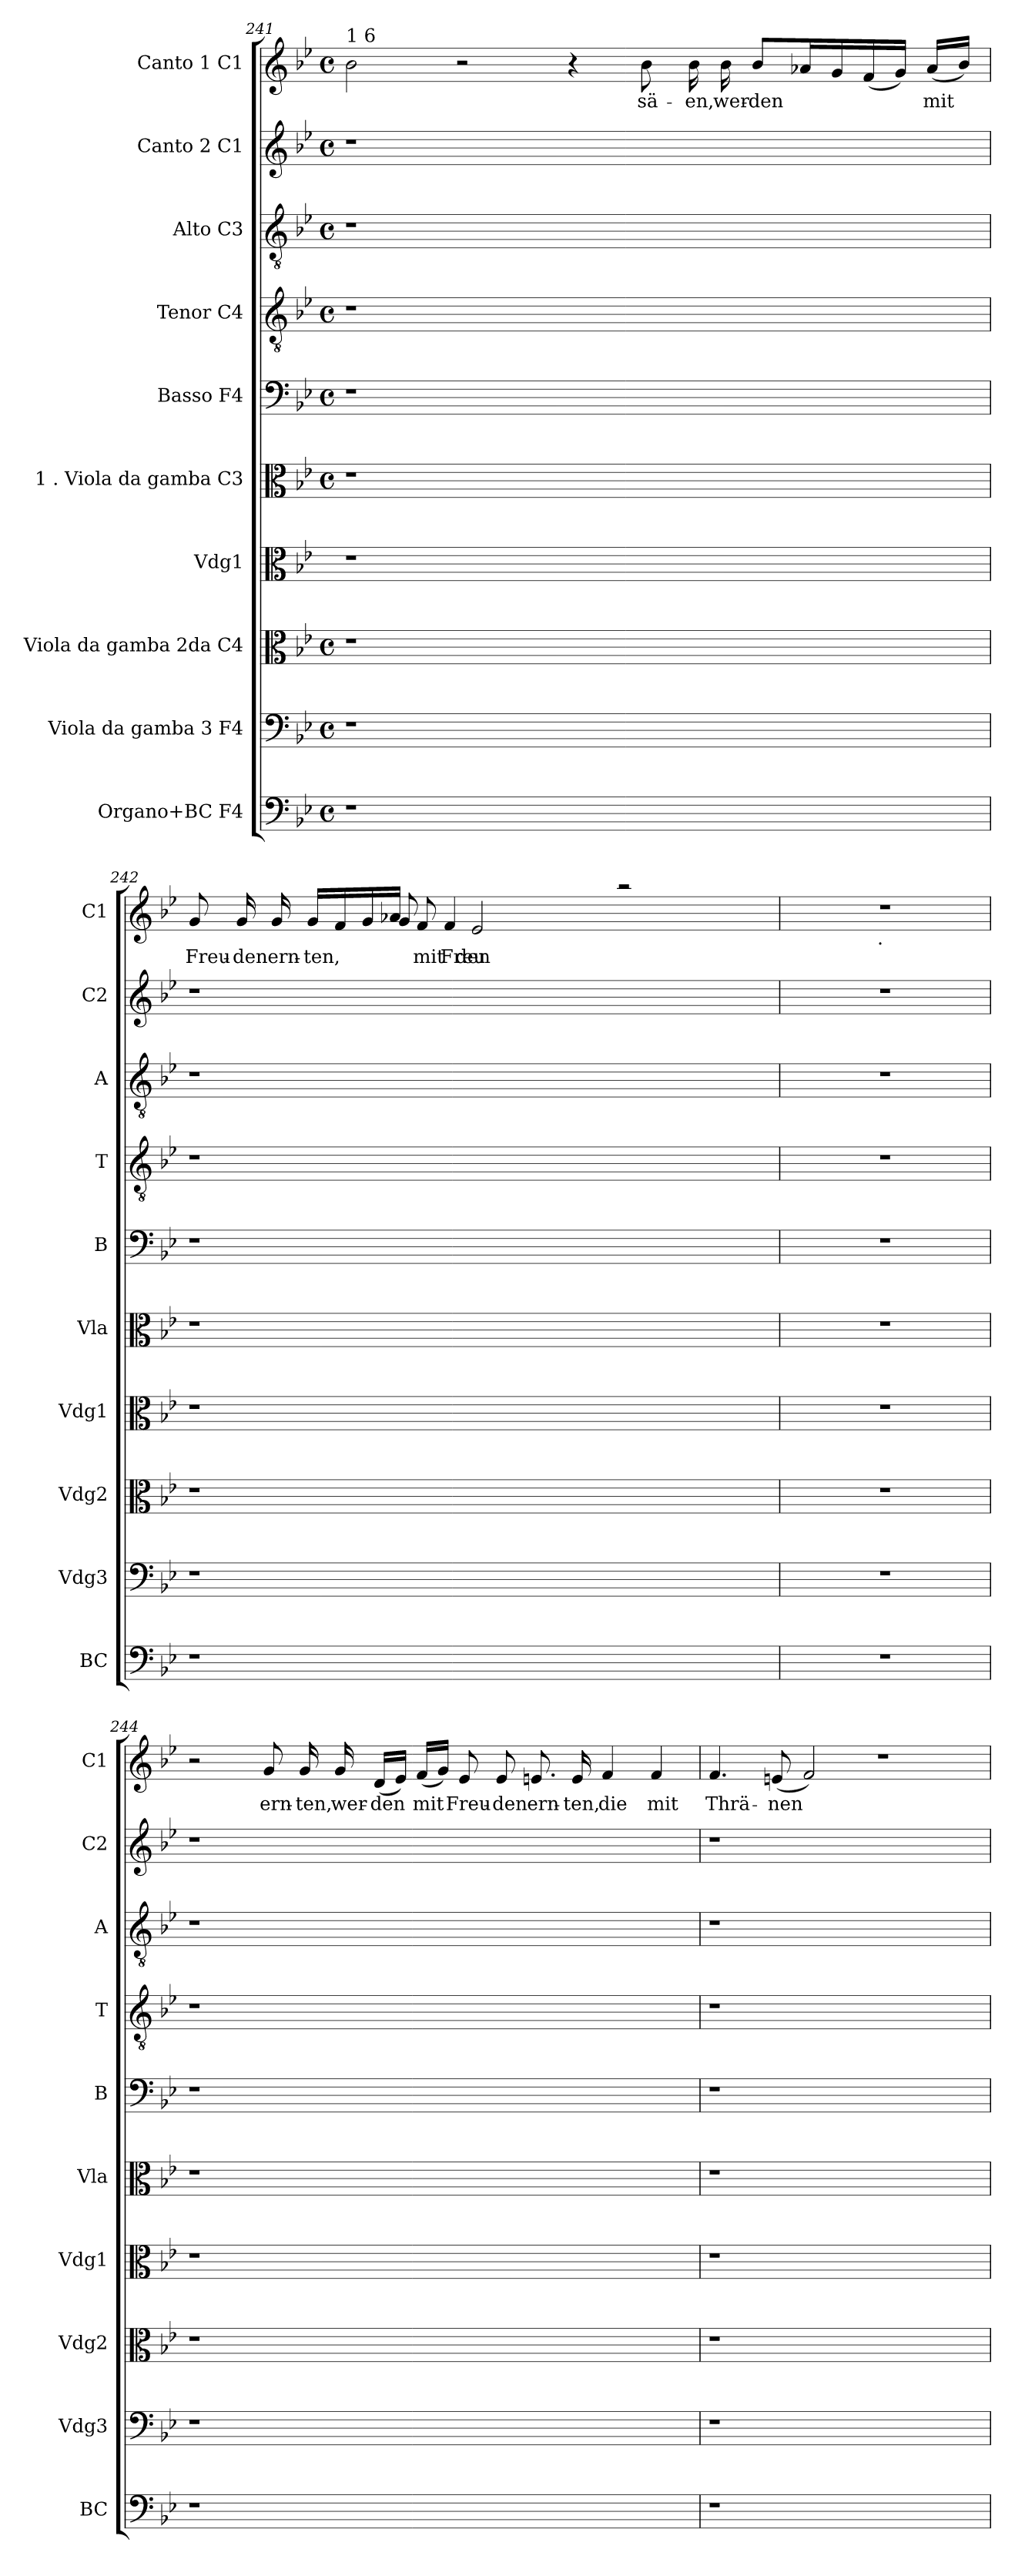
**kern	**kern	**kern	**kern	**kern	**kern	**kern	**kern	**kern	**kern	**text
*part10	*part9	*part8	*part7	*part6	*part5	*part4	*part3	*part2	*part1	*part1
*staff10	*staff9	*staff8	*staff7	*staff6	*staff5	*staff4	*staff3	*staff2	*staff1	*staff1
*I"Organo+BC F4	*I"Viola da gamba 3 F4	*I"Viola da gamba 2da C4	*I"Vdg1	*I"1 . Viola da gamba C3	*I"Basso F4	*I"Tenor C4	*I"Alto C3	*I"Canto 2 C1	*I"Canto 1 C1	*
*I'BC	*I'Vdg3	*I'Vdg2	*I'Vdg1	*I'Vla	*I'B	*I'T	*I'A	*I'C2	*I'C1	*
!!LO:LB:g=z
*clefF4	*clefF4	*clefC3	*clefC3	*clefC3	*clefF4	*clefGv2	*clefGv2	*clefG2	*clefG2	*
*k[b-e-]	*k[b-e-]	*k[b-e-]	*k[b-e-]	*k[b-e-]	*k[b-e-]	*k[b-e-]	*k[b-e-]	*k[b-e-]	*k[b-e-]	*
*B-:	*B-:	*B-:	*B-:	*B-:	*B-:	*B-:	*B-:	*B-:	*B-:	*
*M4/4	*M4/4	*M4/4	*	*M4/4	*M4/4	*M4/4	*M4/4	*M4/4	*M4/4	*
*met(c)	*met(c)	*met(c)	*	*met(c)	*met(c)	*met(c)	*met(c)	*met(c)	*met(c)	*
=241	=241	=241	=241	=241	=241	=241	=241	=241	=241	=241
!	!	!	!	!	!	!	!	!	!LO:TX:a:t=1 6	!
1r	1r	1r	1r	1r	1r	1r	1r	1r	2b-\	.
.	.	.	.	.	.	.	.	.	2r	.
1ryy	1ryy	1ryy	1ryy	1ryy	1ryy	1ryy	1ryy	1ryy	4r	.
!	!	!	!	!	!	!	!	!	!	!LO:LY:b
.	.	.	.	.	.	.	.	.	8b-\	sä-
!	!	!	!	!	!	!	!	!	!	!LO:LY:b
.	.	.	.	.	.	.	.	.	16b-\	-en,
!	!	!	!	!	!	!	!	!	!	!LO:LY:b
.	.	.	.	.	.	.	.	.	16b-\	wer-
!	!	!	!	!	!	!	!	!	!	!LO:LY:b
.	.	.	.	.	.	.	.	.	8b-/L	-den
.	.	.	.	.	.	.	.	.	16a-X/L	.
.	.	.	.	.	.	.	.	.	16g/	.
.	.	.	.	.	.	.	.	.	(<16f/	.
.	.	.	.	.	.	.	.	.	16g/JJ)	.
!	!	!	!	!	!	!	!	!	!	!LO:LY:b
.	.	.	.	.	.	.	.	.	(<16a-/LL	mit
.	.	.	.	.	.	.	.	.	16b-/JJ)	.
=242	=242	=242	=242	=242	=242	=242	=242	=242	=242	=242
!	!	!	!	!	!	!	!	!	!	!LO:LY:b
*	*	*	*	*	*	*	*	*	*^	*
1r	1r	1r	1r	1r	1r	1r	1r	1r	8g/	4..ryy	Freu-
!	!	!	!	!	!	!	!	!	!	!	!LO:LY:b
.	.	.	.	.	.	.	.	.	16g/	.	-den
!	!	!	!	!	!	!	!	!	!	!	!LO:LY:b
.	.	.	.	.	.	.	.	.	16g/	.	ern-
!	!	!	!	!	!	!	!	!	!	!	!LO:LY:b
.	.	.	.	.	.	.	.	.	16g/LL	.	-ten,
.	.	.	.	.	.	.	.	.	16f/	.	.
.	.	.	.	.	.	.	.	.	16g/	.	.
.	.	.	.	.	.	.	.	.	16a-X/JJ	8g/	.
!	!	!	!	!	!	!	!	!	!	!	!LO:LY:b
.	.	.	.	.	.	.	.	.	8f/	.	mit
!	!	!	!	!	!	!	!	!	!	!	!LO:LY:b
.	.	.	.	.	.	.	.	.	.	4f/	Freu-
!	!	!	!	!	!	!	!	!	!	!	!LO:LY:b
.	.	.	.	.	.	.	.	.	2e-/	.	den
.	.	.	.	.	.	.	.	.	.	2ryy	.
2ryy	2ryy	2ryy	2ryy	2ryy	2ryy	2ryy	2ryy	2ryy	.	.	.
.	.	.	.	.	.	.	.	.	2raa	.	.
.	.	.	.	.	.	.	.	.	.	4ryy	.
8ryy	8ryy	8ryy	8ryy	8ryy	8ryy	8ryy	8ryy	8ryy	.	.	.
.	.	.	.	.	.	.	.	.	.	16ryy	.
=243	=243	=243	=243	=243	=243	=243	=243	=243	=243	=243	=243
1r	1r	1r	1r	1r	1r	1r	1r	1r	1r	4...ryy	.
!	!	!	!	!	!	!	!	!	!	!LO:TX:b:t=.	!
.	.	.	.	.	.	.	.	.	.	2ryy	.
.	.	.	.	.	.	.	.	.	.	32ryy	.
!!LO:LB:g=z
=244	=244	=244	=244	=244	=244	=244	=244	=244	=244	=244	=244
!	!	!	!	!	!	!	!	!	!LO:TX:a:t=1 9	!	!
*	*	*	*	*	*	*	*	*	*v	*v	*
1r	1r	1r	1r	1r	1r	1r	1r	1r	2r	.
!	!	!	!	!	!	!	!	!	!	!LO:LY:b
.	.	.	.	.	.	.	.	.	8g/	-ern-
!	!	!	!	!	!	!	!	!	!	!LO:LY:b
.	.	.	.	.	.	.	.	.	16g/	-ten,
!	!	!	!	!	!	!	!	!	!	!LO:LY:b
.	.	.	.	.	.	.	.	.	16g/	wer-
!	!	!	!	!	!	!	!	!	!	!LO:LY:b
.	.	.	.	.	.	.	.	.	(<16d/LL	-den
.	.	.	.	.	.	.	.	.	16e-/JJ)	.
!	!	!	!	!	!	!	!	!	!	!LO:LY:b
.	.	.	.	.	.	.	.	.	(<16f/LL	mit
.	.	.	.	.	.	.	.	.	16g/JJ)	.
!	!	!	!	!	!	!	!	!	!	!LO:LY:b
1ryy	1ryy	1ryy	1ryy	1ryy	1ryy	1ryy	1ryy	1ryy	8e-/	Freu-
!	!	!	!	!	!	!	!	!	!	!LO:LY:b
.	.	.	.	.	.	.	.	.	8e-/	-den
!	!	!	!	!	!	!	!	!	!	!LO:LY:b
.	.	.	.	.	.	.	.	.	8.en/	ern-
!	!	!	!	!	!	!	!	!	!	!LO:LY:b
.	.	.	.	.	.	.	.	.	16e/	-ten,
!	!	!	!	!	!	!	!	!	!	!LO:LY:b
.	.	.	.	.	.	.	.	.	4f/	die
!	!	!	!	!	!	!	!	!	!	!LO:LY:b
.	.	.	.	.	.	.	.	.	4f/	mit
=245	=245	=245	=245	=245	=245	=245	=245	=245	=245	=245
!	!	!	!	!	!	!	!	!	!	!LO:LY:b
1r	1r	1r	1r	1r	1r	1r	1r	1r	4.f/	Thrä-
!	!	!	!	!	!	!	!	!	!	!LO:LY:b
.	.	.	.	.	.	.	.	.	(<8en/	-nen
.	.	.	.	.	.	.	.	.	2f/)	.
1ryy	1ryy	1ryy	1ryy	1ryy	1ryy	1ryy	1ryy	1ryy	1r	.
=	=	=	=	=	=	=	=	=	=	=
*-	*-	*-	*-	*-	*-	*-	*-	*-	*-	*-
